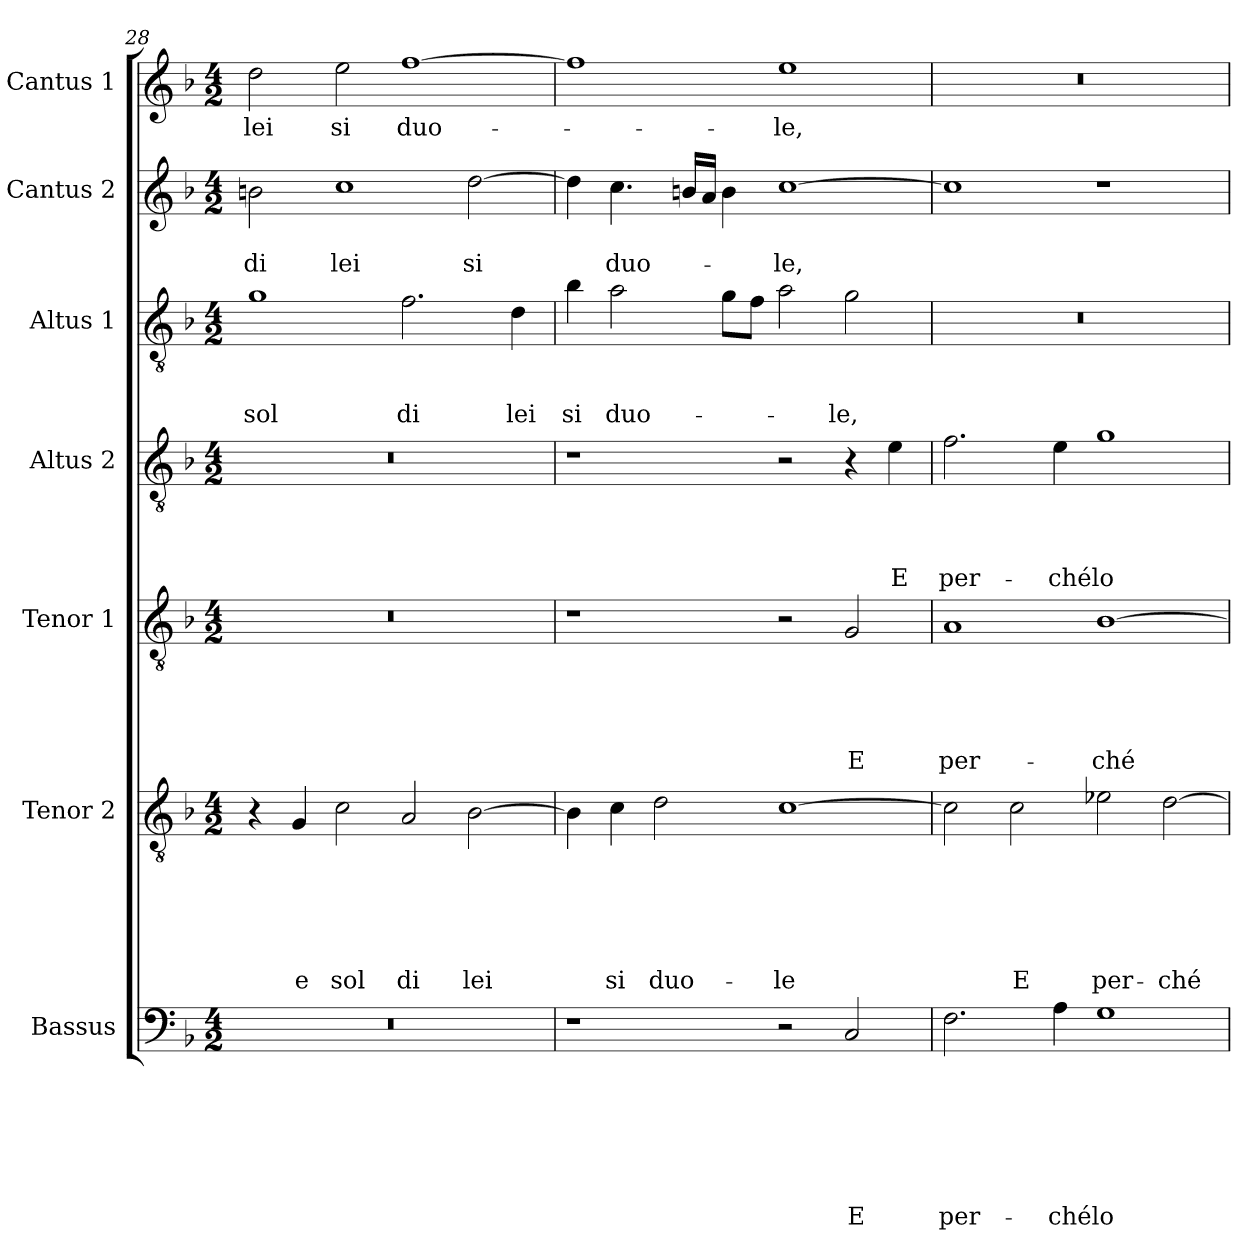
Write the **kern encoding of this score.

**kern	**text	**text	**text	**text	**text	**text	**text	**kern	**text	**text	**text	**text	**text	**text	**kern	**text	**text	**text	**text	**text	**kern	**text	**text	**text	**text	**kern	**text	**text	**text	**kern	**text	**text	**kern	**text
*part7	*part7	*part7	*part7	*part7	*part7	*part7	*part7	*part6	*part6	*part6	*part6	*part6	*part6	*part6	*part5	*part5	*part5	*part5	*part5	*part5	*part4	*part4	*part4	*part4	*part4	*part3	*part3	*part3	*part3	*part2	*part2	*part2	*part1	*part1
*staff7	*staff7	*staff7	*staff7	*staff7	*staff7	*staff7	*staff7	*staff6	*staff6	*staff6	*staff6	*staff6	*staff6	*staff6	*staff5	*staff5	*staff5	*staff5	*staff5	*staff5	*staff4	*staff4	*staff4	*staff4	*staff4	*staff3	*staff3	*staff3	*staff3	*staff2	*staff2	*staff2	*staff1	*staff1
*I"Bassus	*	*	*	*	*	*	*	*I"Tenor 2	*	*	*	*	*	*	*I"Tenor 1	*	*	*	*	*	*I"Altus 2	*	*	*	*	*I"Altus 1	*	*	*	*I"Cantus 2	*	*	*I"Cantus 1	*
*clefF4	*	*	*	*	*	*	*	*clefGv2	*	*	*	*	*	*	*clefGv2	*	*	*	*	*	*clefGv2	*	*	*	*	*clefGv2	*	*	*	*clefG2	*	*	*clefG2	*
*k[b-]	*	*	*	*	*	*	*	*k[b-]	*	*	*	*	*	*	*k[b-]	*	*	*	*	*	*k[b-]	*	*	*	*	*k[b-]	*	*	*	*k[b-]	*	*	*k[b-]	*
*d:	*	*	*	*	*	*	*	*d:	*	*	*	*	*	*	*d:	*	*	*	*	*	*d:	*	*	*	*	*d:	*	*	*	*d:	*	*	*d:	*
*M4/2	*	*	*	*	*	*	*	*M4/2	*	*	*	*	*	*	*M4/2	*	*	*	*	*	*M4/2	*	*	*	*	*M4/2	*	*	*	*M4/2	*	*	*M4/2	*
=28	=28	=28	=28	=28	=28	=28	=28	=28	=28	=28	=28	=28	=28	=28	=28	=28	=28	=28	=28	=28	=28	=28	=28	=28	=28	=28	=28	=28	=28	=28	=28	=28	=28	=28
!	!	!	!	!	!	!	!	!	!	!	!	!	!	!	!	!	!	!	!	!	!	!	!	!	!	!	!	!	!LO:LY:b	!	!	!LO:LY:b	!	!LO:LY:b
0r	.	.	.	.	.	.	.	4r	.	.	.	.	.	.	0r	.	.	.	.	.	0r	.	.	.	.	1g	.	.	sol	2bn\	.	di	2dd\	lei
!	!	!	!	!	!	!	!	!	!	!	!	!	!	!LO:LY:b	!	!	!	!	!	!	!	!	!	!	!	!	!	!	!	!	!	!	!	!
.	.	.	.	.	.	.	.	4G/	.	.	.	.	.	e	.	.	.	.	.	.	.	.	.	.	.	.	.	.	.	.	.	.	.	.
!	!	!	!	!	!	!	!	!	!	!	!	!	!	!LO:LY:b	!	!	!	!	!	!	!	!	!	!	!	!	!	!	!	!	!	!LO:LY:b	!	!LO:LY:b
.	.	.	.	.	.	.	.	2c\	.	.	.	.	.	sol	.	.	.	.	.	.	.	.	.	.	.	.	.	.	.	1cc	.	lei	2ee\	si
!	!	!	!	!	!	!	!	!	!	!	!	!	!	!LO:LY:b	!	!	!	!	!	!	!	!	!	!	!	!	!	!	!LO:LY:b	!	!	!	!	!LO:LY:b
.	.	.	.	.	.	.	.	2A/	.	.	.	.	.	di	.	.	.	.	.	.	.	.	.	.	.	2.f\	.	.	di	.	.	.	[1ff	duo-
!	!	!	!	!	!	!	!	!	!	!	!	!	!	!LO:LY:b	!	!	!	!	!	!	!	!	!	!	!	!	!	!	!	!	!	!LO:LY:b	!	!
.	.	.	.	.	.	.	.	[2B-\	.	.	.	.	.	lei	.	.	.	.	.	.	.	.	.	.	.	.	.	.	.	[2dd\	.	si	.	.
!	!	!	!	!	!	!	!	!	!	!	!	!	!	!	!	!	!	!	!	!	!	!	!	!	!	!	!	!	!LO:LY:b	!	!	!	!	!
.	.	.	.	.	.	.	.	.	.	.	.	.	.	.	.	.	.	.	.	.	.	.	.	.	.	4d\	.	.	lei	.	.	.	.	.
!!LO:LB:g=z
=29	=29	=29	=29	=29	=29	=29	=29	=29	=29	=29	=29	=29	=29	=29	=29	=29	=29	=29	=29	=29	=29	=29	=29	=29	=29	=29	=29	=29	=29	=29	=29	=29	=29	=29
!	!	!	!	!	!	!	!	!	!	!	!	!	!	!	!	!	!	!	!	!	!	!	!	!	!	!	!	!	!LO:LY:b	!	!	!	!	!
1r	.	.	.	.	.	.	.	4B-\]	.	.	.	.	.	.	1r	.	.	.	.	.	1r	.	.	.	.	4b-\	.	.	si	4dd\]	.	.	1ff]	.
!	!	!	!	!	!	!	!	!	!	!	!	!	!	!LO:LY:b	!	!	!	!	!	!	!	!	!	!	!	!	!	!	!LO:LY:b	!	!	!LO:LY:b	!	!
.	.	.	.	.	.	.	.	4c\	.	.	.	.	.	si	.	.	.	.	.	.	.	.	.	.	.	2a\	.	.	duo-	4.cc\	.	duo-	.	.
!	!	!	!	!	!	!	!	!	!	!	!	!	!	!LO:LY:b	!	!	!	!	!	!	!	!	!	!	!	!	!	!	!	!	!	!	!	!
.	.	.	.	.	.	.	.	2d\	.	.	.	.	.	duo-	.	.	.	.	.	.	.	.	.	.	.	.	.	.	.	.	.	.	.	.
.	.	.	.	.	.	.	.	.	.	.	.	.	.	.	.	.	.	.	.	.	.	.	.	.	.	.	.	.	.	16bn/LL	.	.	.	.
.	.	.	.	.	.	.	.	.	.	.	.	.	.	.	.	.	.	.	.	.	.	.	.	.	.	.	.	.	.	16a/JJ	.	.	.	.
.	.	.	.	.	.	.	.	.	.	.	.	.	.	.	.	.	.	.	.	.	.	.	.	.	.	8g\L	.	.	.	4b\	.	.	.	.
.	.	.	.	.	.	.	.	.	.	.	.	.	.	.	.	.	.	.	.	.	.	.	.	.	.	8f\J	.	.	.	.	.	.	.	.
!	!	!	!	!	!	!	!	!	!	!	!	!	!	!LO:LY:b	!	!	!	!	!	!	!	!	!	!	!	!	!	!	!	!	!	!LO:LY:b	!	!LO:LY:b
2r	.	.	.	.	.	.	.	[1c	.	.	.	.	.	-le	2r	.	.	.	.	.	2r	.	.	.	.	2a\	.	.	.	[1cc	.	-le,	1ee	-le,
!	!	!	!	!	!	!	!LO:LY:b	!	!	!	!	!	!	!	!	!	!	!	!	!LO:LY:b	!	!	!	!	!	!	!	!	!LO:LY:b	!	!	!	!	!
2C/	.	.	.	.	.	.	E	.	.	.	.	.	.	.	2G/	.	.	.	.	E	4r	.	.	.	.	2g\	.	.	-le,	.	.	.	.	.
!	!	!	!	!	!	!	!	!	!	!	!	!	!	!	!	!	!	!	!	!	!	!	!	!	!LO:LY:b	!	!	!	!	!	!	!	!	!
.	.	.	.	.	.	.	.	.	.	.	.	.	.	.	.	.	.	.	.	.	4e\	.	.	.	E	.	.	.	.	.	.	.	.	.
=30	=30	=30	=30	=30	=30	=30	=30	=30	=30	=30	=30	=30	=30	=30	=30	=30	=30	=30	=30	=30	=30	=30	=30	=30	=30	=30	=30	=30	=30	=30	=30	=30	=30	=30
!	!	!	!	!	!	!	!LO:LY:b	!	!	!	!	!	!	!	!	!	!	!	!	!LO:LY:b	!	!	!	!	!LO:LY:b	!	!	!	!	!	!	!	!	!
2.F\	.	.	.	.	.	.	per-	2c\]	.	.	.	.	.	.	1A	.	.	.	.	per-	2.f\	.	.	.	per-	0r	.	.	.	1cc]	.	.	0r	.
!	!	!	!	!	!	!	!	!	!	!	!	!	!	!LO:LY:b	!	!	!	!	!	!	!	!	!	!	!	!	!	!	!	!	!	!	!	!
.	.	.	.	.	.	.	.	2c\	.	.	.	.	.	E	.	.	.	.	.	.	.	.	.	.	.	.	.	.	.	.	.	.	.	.
!	!	!	!	!	!	!	!LO:LY:b	!	!	!	!	!	!	!	!	!	!	!	!	!	!	!	!	!	!LO:LY:b	!	!	!	!	!	!	!	!	!
4A\	.	.	.	.	.	.	-ché	.	.	.	.	.	.	.	.	.	.	.	.	.	4e\	.	.	.	-ché	.	.	.	.	.	.	.	.	.
!	!	!	!	!	!	!	!LO:LY:b	!	!	!	!	!	!	!LO:LY:b	!	!	!	!	!	!LO:LY:b	!	!	!	!	!LO:LY:b	!	!	!	!	!	!	!	!	!
1G	.	.	.	.	.	.	lo	2e-X\	.	.	.	.	.	per-	[1B-	.	.	.	.	-ché	1g	.	.	.	lo	.	.	.	.	1r	.	.	.	.
!	!	!	!	!	!	!	!	!	!	!	!	!	!	!LO:LY:b	!	!	!	!	!	!	!	!	!	!	!	!	!	!	!	!	!	!	!	!
.	.	.	.	.	.	.	.	[2d\	.	.	.	.	.	-ché	.	.	.	.	.	.	.	.	.	.	.	.	.	.	.	.	.	.	.	.
=	=	=	=	=	=	=	=	=	=	=	=	=	=	=	=	=	=	=	=	=	=	=	=	=	=	=	=	=	=	=	=	=	=	=
*-	*-	*-	*-	*-	*-	*-	*-	*-	*-	*-	*-	*-	*-	*-	*-	*-	*-	*-	*-	*-	*-	*-	*-	*-	*-	*-	*-	*-	*-	*-	*-	*-	*-	*-
